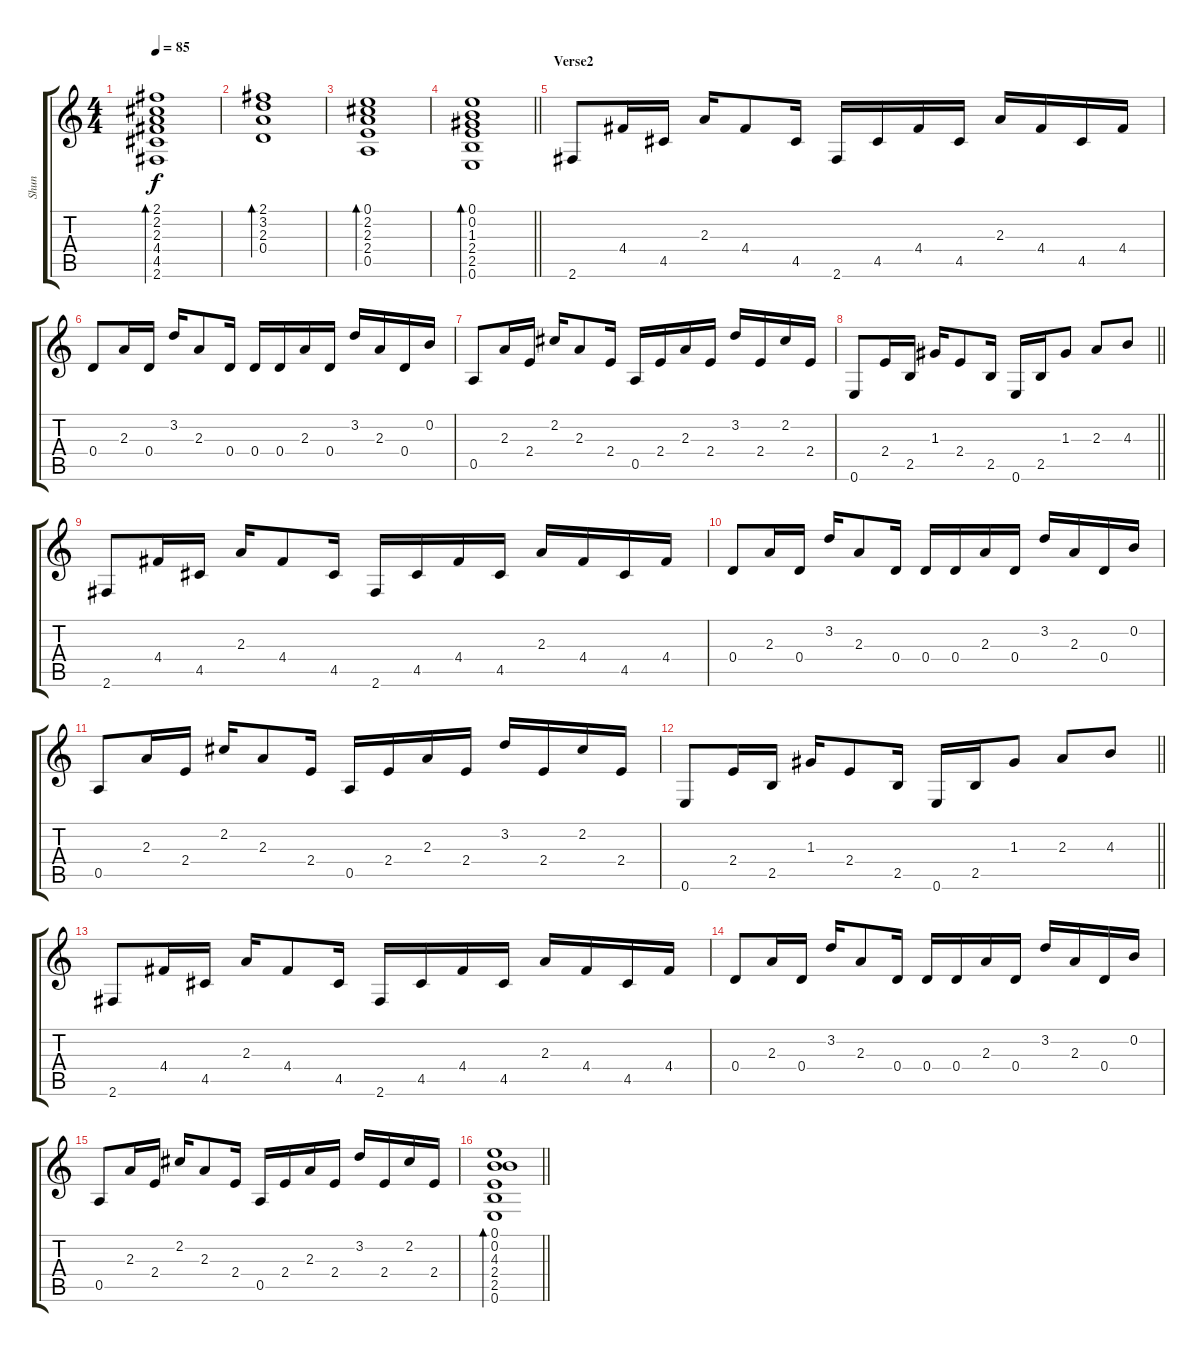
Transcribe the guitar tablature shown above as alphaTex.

\track ("Shun" "Shun") {instrument acousticguitarsteel}
\staff {score tabs}
\tuning (E4 B3 G3 D3 A2 E2) {hide}
\ts (4 4)
\tempo 85
\clef g2
\ks c
(2.1 2.2 2.3 4.4 4.5 2.6).1{bd 30 dy f} |
(2.1 3.2 2.3 0.4).1{bd 30} |
(0.1 2.2 2.3 2.4 0.5).1{bd 30} |
\barLineRight lightlight
(0.1 0.2 1.3 2.4 2.5 0.6).1{bd 30} |
\section ("" "Verse2")
2.6.8 4.4.16 4.5.16 2.3.16 4.4.8 4.5.16 2.6.16 4.5.16 4.4.16 4.5.16 2.3.16 4.4.16 4.5.16 4.4.16 |
0.4.8 2.3.16 0.4.16 3.2.16 2.3.8 0.4.16 0.4.16 0.4.16 2.3.16 0.4.16 3.2.16 2.3.16 0.4.16 0.2.16 |
0.5.8 2.3.16 2.4.16 2.2.16 2.3.8 2.4.16 0.5.16 2.4.16 2.3.16 2.4.16 3.2.16 2.4.16 2.2.16 2.4.16 |
\barLineRight lightlight
0.6.8 2.4.16 2.5.16 1.3.16 2.4.8 2.5.16 0.6.16 2.5.16 1.3.8 2.3.8 4.3.8 |
2.6.8 4.4.16 4.5.16 2.3.16 4.4.8 4.5.16 2.6.16 4.5.16 4.4.16 4.5.16 2.3.16 4.4.16 4.5.16 4.4.16 |
0.4.8 2.3.16 0.4.16 3.2.16 2.3.8 0.4.16 0.4.16 0.4.16 2.3.16 0.4.16 3.2.16 2.3.16 0.4.16 0.2.16 |
0.5.8 2.3.16 2.4.16 2.2.16 2.3.8 2.4.16 0.5.16 2.4.16 2.3.16 2.4.16 3.2.16 2.4.16 2.2.16 2.4.16 |
\barLineRight lightlight
0.6.8 2.4.16 2.5.16 1.3.16 2.4.8 2.5.16 0.6.16 2.5.16 1.3.8 2.3.8 4.3.8 |
2.6.8 4.4.16 4.5.16 2.3.16 4.4.8 4.5.16 2.6.16 4.5.16 4.4.16 4.5.16 2.3.16 4.4.16 4.5.16 4.4.16 |
0.4.8 2.3.16 0.4.16 3.2.16 2.3.8 0.4.16 0.4.16 0.4.16 2.3.16 0.4.16 3.2.16 2.3.16 0.4.16 0.2.16 |
0.5.8 2.3.16 2.4.16 2.2.16 2.3.8 2.4.16 0.5.16 2.4.16 2.3.16 2.4.16 3.2.16 2.4.16 2.2.16 2.4.16 |
\barLineRight lightlight
(0.1 0.2 4.3 2.4 2.5 0.6).1{bd 60}
